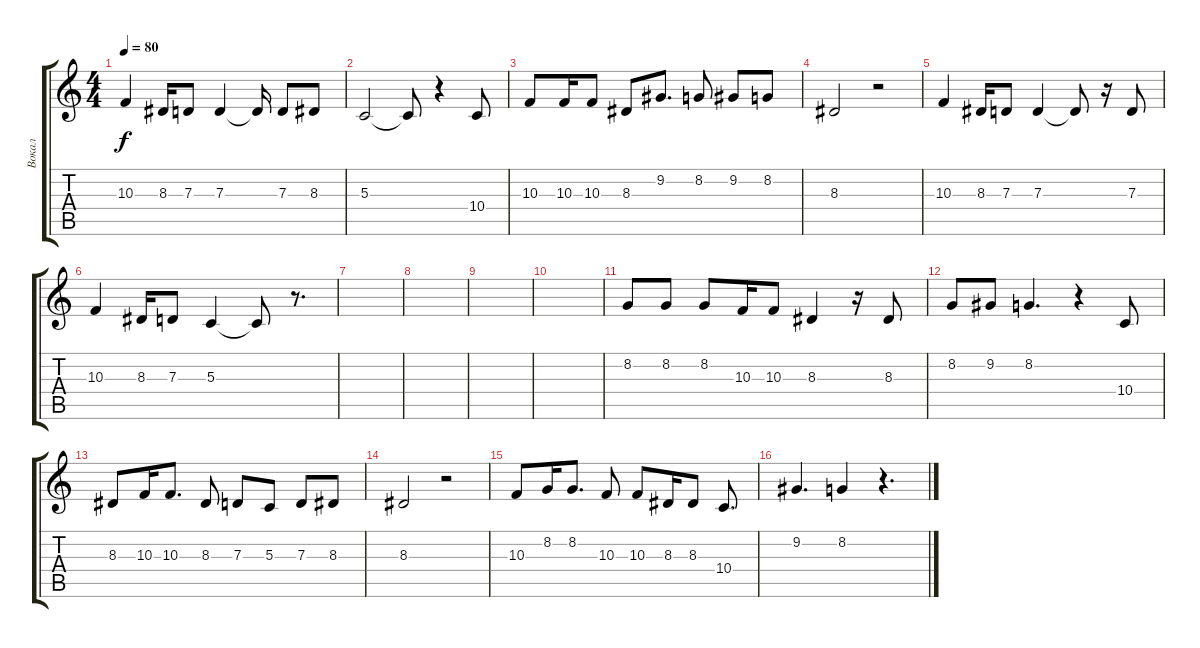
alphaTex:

\track ("Вокал" "Вокал") {instrument flute}
\staff {score tabs}
\tuning (E4 B3 G3 D3 A2 E2) {hide}
\ts (4 4)
\tempo 80
\clef g2
\ks c
10.3.4{dy f} 8.3.16 7.3.8 7.3.4 7.3{t}.16 7.3.8 8.3.8 |
5.3.2 5.3{t}.8 r.4 10.4.8 |
10.3.8 10.3.16 10.3.8 8.3.8 9.2.8{d} 8.2.8 9.2.8 8.2.8 |
8.3.2 r.2 |
10.3.4 8.3.16 7.3.8 7.3.4 7.3{t}.8 r.16 7.3.8 |
10.3.4 8.3.16 7.3.8 5.3.4 5.3{t}.8 r.8{d} |
|
|
|
|
8.2.8 8.2.8 8.2.8 10.3.16 10.3.8 8.3.4 r.16 8.3.8 |
8.2.8 9.2.8 8.2.4{d} r.4 10.4.8 |
8.3.8 10.3.16 10.3.8{d} 8.3.8 7.3.8 5.3.8 7.3.8 8.3.8 |
8.3.2 r.2 |
10.3.8 8.2.16 8.2.8{d} 10.3.8 10.3.8 8.3.16 8.3.8 10.4.8{d} |
9.2.4{d} 8.2.4 r.4{d}
